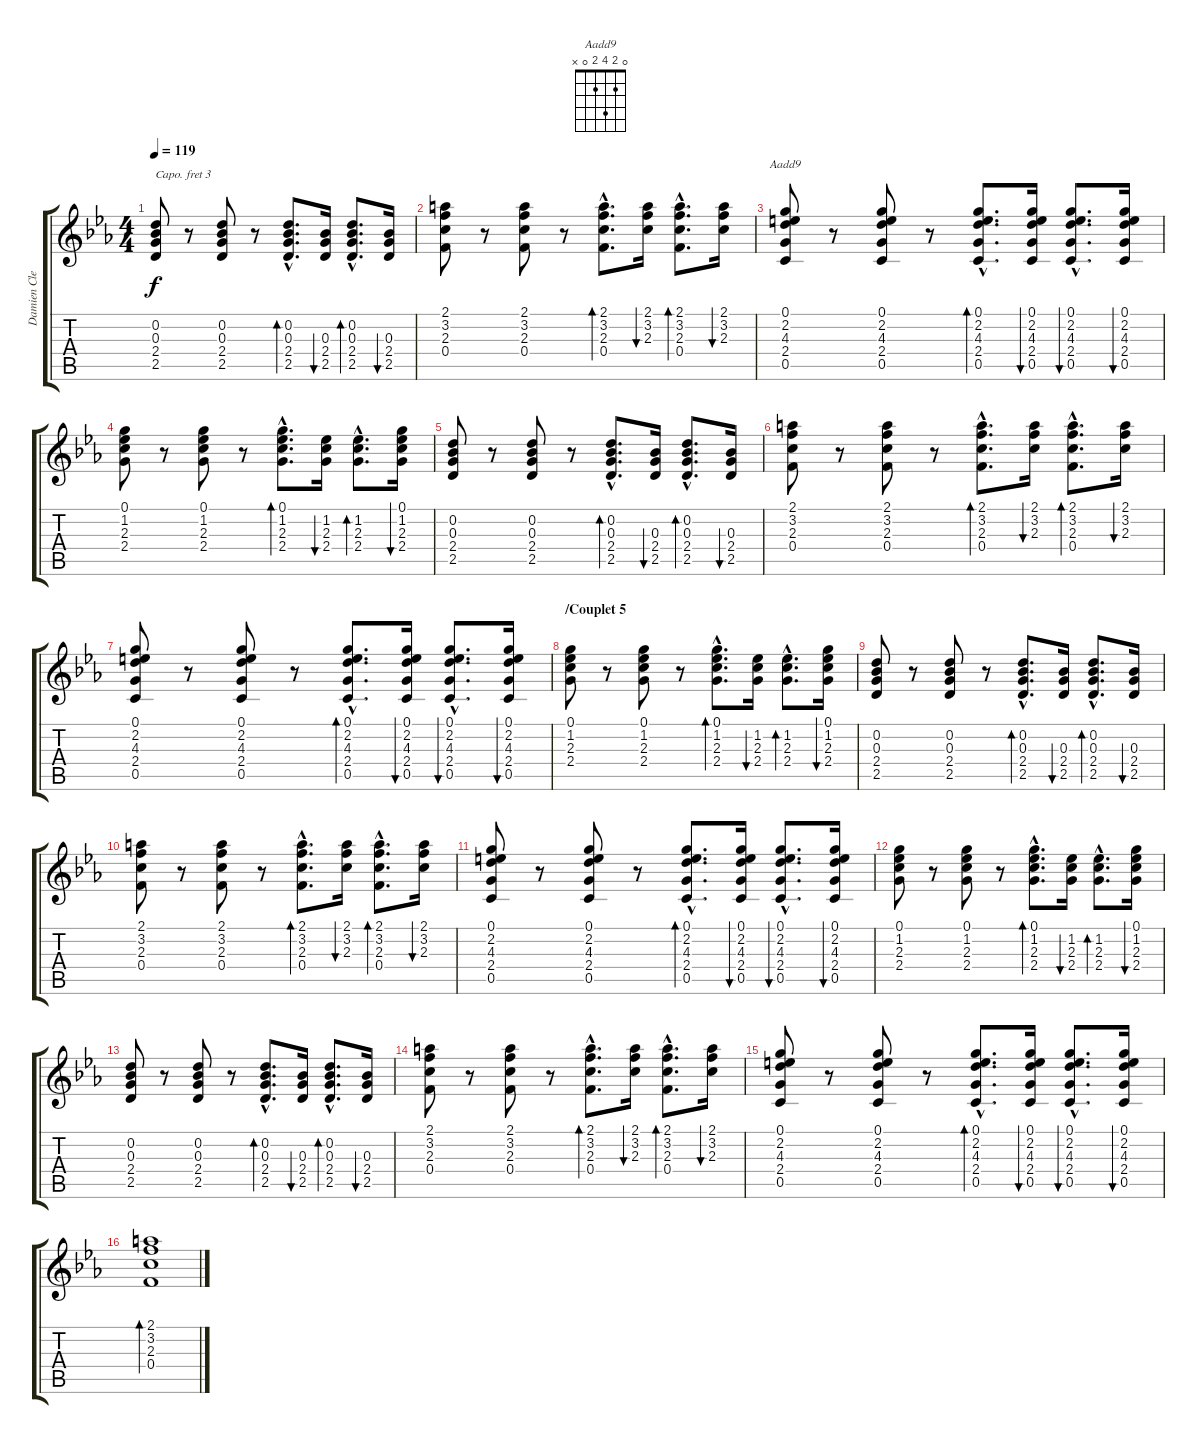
\track ("Damien Clean" "Damien Cle") {instrument acousticguitarsteel}
\staff {score tabs}
\capo 3
\tuning (E4 B3 G3 D3 A2 E2) {hide}
\chord ("Aadd9" 0 2 4 2 0 x)
\ts (4 4)
\tempo 119
\clef g2
\ks cminor
(0.2 0.3 2.4 2.5).8{dy f} r.8 (0.2 0.3 2.4 2.5).8 r.8 (0.2{hac} 0.3{hac} 2.4{hac} 2.5{hac}).8{d bd 60} (0.3 2.4 2.5).16{bu 60} (0.2{hac} 0.3{hac} 2.4{hac} 2.5{hac}).8{d bd 60} (0.3 2.4 2.5).16{bu 60} |
(2.1 3.2 2.3 0.4).8 r.8 (2.1 3.2 2.3 0.4).8 r.8 (2.1{hac} 3.2{hac} 2.3{hac} 0.4{hac}).8{d bd 60} (2.1 3.2 2.3).16{bu 60} (2.1{hac} 3.2{hac} 2.3{hac} 0.4{hac}).8{d bd 60} (2.1 3.2 2.3).16{bu 60} |
(0.1 2.2 4.3 2.4 0.5).8{ch "Aadd9"} r.8 (0.1 2.2 4.3 2.4 0.5).8 r.8 (0.1{hac} 2.2{hac} 4.3{hac} 2.4{hac} 0.5{hac}).8{d bd 60} (0.1 2.2 4.3 2.4 0.5).16{bu 60} (0.1{hac} 2.2{hac} 4.3{hac} 2.4{hac} 0.5{hac}).8{d bu 60} (0.1 2.2 4.3 2.4 0.5).16{bu 60} |
(0.1 1.2 2.3 2.4).8 r.8 (0.1 1.2 2.3 2.4).8 r.8 (0.1{hac} 1.2{hac} 2.3{hac} 2.4{hac}).8{d bd 60} (1.2 2.3 2.4).16{bu 60} (1.2{hac} 2.3{hac} 2.4{hac}).8{d bd 60} (0.1 1.2 2.3 2.4).16{bu 60} |
(0.2 0.3 2.4 2.5).8 r.8 (0.2 0.3 2.4 2.5).8 r.8 (0.2{hac} 0.3{hac} 2.4{hac} 2.5{hac}).8{d bd 60} (0.3 2.4 2.5).16{bu 60} (0.2{hac} 0.3{hac} 2.4{hac} 2.5{hac}).8{d bd 60} (0.3 2.4 2.5).16{bu 60} |
(2.1 3.2 2.3 0.4).8 r.8 (2.1 3.2 2.3 0.4).8 r.8 (2.1{hac} 3.2{hac} 2.3{hac} 0.4{hac}).8{d bd 60} (2.1 3.2 2.3).16{bu 60} (2.1{hac} 3.2{hac} 2.3{hac} 0.4{hac}).8{d bd 60} (2.1 3.2 2.3).16{bu 60} |
(0.1 2.2 4.3 2.4 0.5).8 r.8 (0.1 2.2 4.3 2.4 0.5).8 r.8 (0.1{hac} 2.2{hac} 4.3{hac} 2.4{hac} 0.5{hac}).8{d bd 60} (0.1 2.2 4.3 2.4 0.5).16{bu 60} (0.1{hac} 2.2{hac} 4.3{hac} 2.4{hac} 0.5{hac}).8{d bu 60} (0.1 2.2 4.3 2.4 0.5).16{bu 60} |
\section ("" "/Couplet 5")
(0.1 1.2 2.3 2.4).8 r.8 (0.1 1.2 2.3 2.4).8 r.8 (0.1{hac} 1.2{hac} 2.3{hac} 2.4{hac}).8{d bd 60} (1.2 2.3 2.4).16{bu 60} (1.2{hac} 2.3{hac} 2.4{hac}).8{d bd 60} (0.1 1.2 2.3 2.4).16{bu 60} |
(0.2 0.3 2.4 2.5).8 r.8 (0.2 0.3 2.4 2.5).8 r.8 (0.2{hac} 0.3{hac} 2.4{hac} 2.5{hac}).8{d bd 60} (0.3 2.4 2.5).16{bu 60} (0.2{hac} 0.3{hac} 2.4{hac} 2.5{hac}).8{d bd 60} (0.3 2.4 2.5).16{bu 60} |
(2.1 3.2 2.3 0.4).8 r.8 (2.1 3.2 2.3 0.4).8 r.8 (2.1{hac} 3.2{hac} 2.3{hac} 0.4{hac}).8{d bd 60} (2.1 3.2 2.3).16{bu 60} (2.1{hac} 3.2{hac} 2.3{hac} 0.4{hac}).8{d bd 60} (2.1 3.2 2.3).16{bu 60} |
(0.1 2.2 4.3 2.4 0.5).8 r.8 (0.1 2.2 4.3 2.4 0.5).8 r.8 (0.1{hac} 2.2{hac} 4.3{hac} 2.4{hac} 0.5{hac}).8{d bd 60} (0.1 2.2 4.3 2.4 0.5).16{bu 60} (0.1{hac} 2.2{hac} 4.3{hac} 2.4{hac} 0.5{hac}).8{d bu 60} (0.1 2.2 4.3 2.4 0.5).16{bu 60} |
(0.1 1.2 2.3 2.4).8 r.8 (0.1 1.2 2.3 2.4).8 r.8 (0.1{hac} 1.2{hac} 2.3{hac} 2.4{hac}).8{d bd 60} (1.2 2.3 2.4).16{bu 60} (1.2{hac} 2.3{hac} 2.4{hac}).8{d bd 60} (0.1 1.2 2.3 2.4).16{bu 60} |
(0.2 0.3 2.4 2.5).8 r.8 (0.2 0.3 2.4 2.5).8 r.8 (0.2{hac} 0.3{hac} 2.4{hac} 2.5{hac}).8{d bd 60} (0.3 2.4 2.5).16{bu 60} (0.2{hac} 0.3{hac} 2.4{hac} 2.5{hac}).8{d bd 60} (0.3 2.4 2.5).16{bu 60} |
(2.1 3.2 2.3 0.4).8 r.8 (2.1 3.2 2.3 0.4).8 r.8 (2.1{hac} 3.2{hac} 2.3{hac} 0.4{hac}).8{d bd 60} (2.1 3.2 2.3).16{bu 60} (2.1{hac} 3.2{hac} 2.3{hac} 0.4{hac}).8{d bd 60} (2.1 3.2 2.3).16{bu 60} |
(0.1 2.2 4.3 2.4 0.5).8 r.8 (0.1 2.2 4.3 2.4 0.5).8 r.8 (0.1{hac} 2.2{hac} 4.3{hac} 2.4{hac} 0.5{hac}).8{d bd 60} (0.1 2.2 4.3 2.4 0.5).16{bu 60} (0.1{hac} 2.2{hac} 4.3{hac} 2.4{hac} 0.5{hac}).8{d bu 60} (0.1 2.2 4.3 2.4 0.5).16{bu 60} |
(2.1 3.2 2.3 0.4).1{bd 240}
